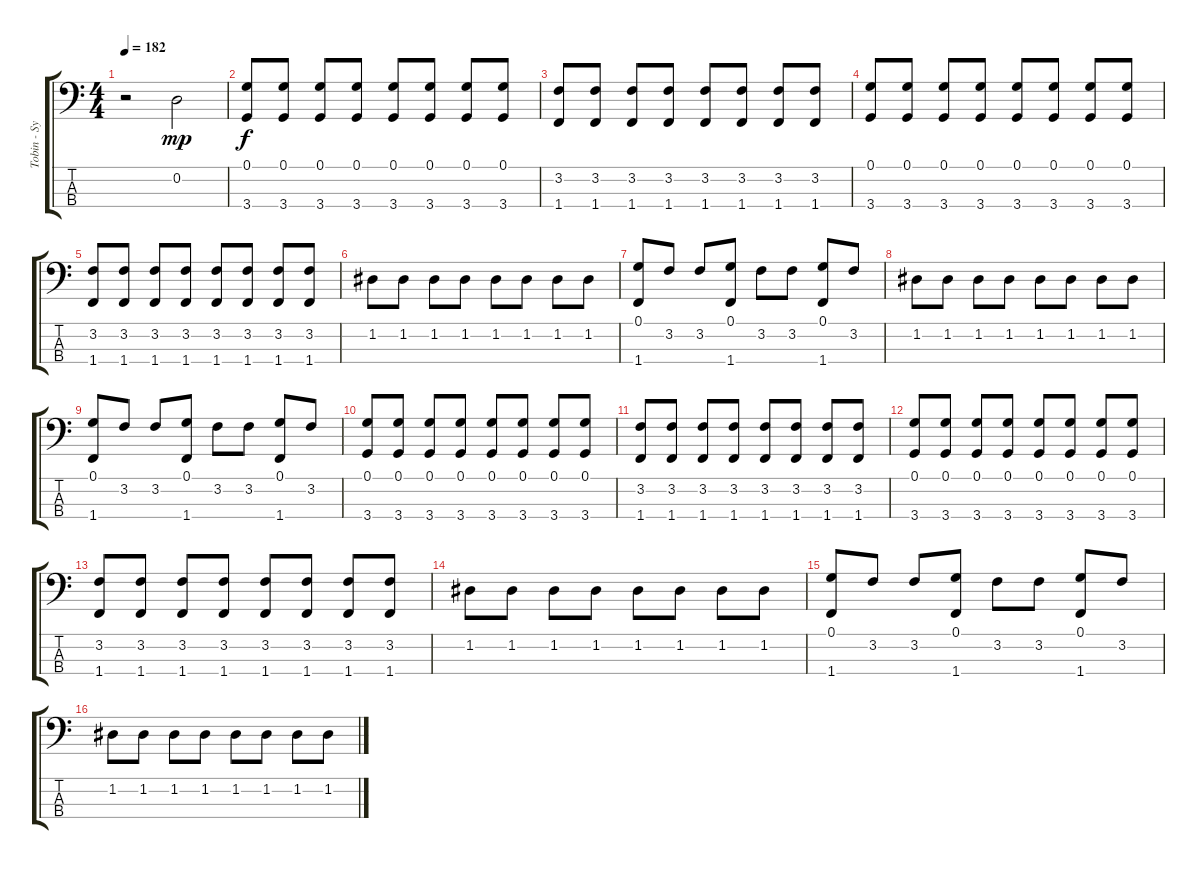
\track ("Tobin - Synth Bass" "Tobin - Sy") {instrument synthbass2}
\staff {score tabs}
\tuning (G2 D2 A1 E1) {hide}
\ts (4 4)
\tempo 182
\clef f4
\ks c
r.2{dy f} 0.2.2{dy mp} |
(0.1 3.4).8{dy f} (0.1 3.4).8 (0.1 3.4).8 (0.1 3.4).8 (0.1 3.4).8 (0.1 3.4).8 (0.1 3.4).8 (0.1 3.4).8 |
(3.2 1.4).8 (3.2 1.4).8 (3.2 1.4).8 (3.2 1.4).8 (3.2 1.4).8 (3.2 1.4).8 (3.2 1.4).8 (3.2 1.4).8 |
(0.1 3.4).8 (0.1 3.4).8 (0.1 3.4).8 (0.1 3.4).8 (0.1 3.4).8 (0.1 3.4).8 (0.1 3.4).8 (0.1 3.4).8 |
(3.2 1.4).8 (3.2 1.4).8 (3.2 1.4).8 (3.2 1.4).8 (3.2 1.4).8 (3.2 1.4).8 (3.2 1.4).8 (3.2 1.4).8 |
1.2.8 1.2.8 1.2.8 1.2.8 1.2.8 1.2.8 1.2.8 1.2.8 |
(0.1 1.4).8 3.2.8 3.2.8 (0.1 1.4).8 3.2.8 3.2.8 (0.1 1.4).8 3.2.8 |
1.2.8 1.2.8 1.2.8 1.2.8 1.2.8 1.2.8 1.2.8 1.2.8 |
(0.1 1.4).8 3.2.8 3.2.8 (0.1 1.4).8 3.2.8 3.2.8 (0.1 1.4).8 3.2.8 |
(0.1 3.4).8 (0.1 3.4).8 (0.1 3.4).8 (0.1 3.4).8 (0.1 3.4).8 (0.1 3.4).8 (0.1 3.4).8 (0.1 3.4).8 |
(3.2 1.4).8 (3.2 1.4).8 (3.2 1.4).8 (3.2 1.4).8 (3.2 1.4).8 (3.2 1.4).8 (3.2 1.4).8 (3.2 1.4).8 |
(0.1 3.4).8 (0.1 3.4).8 (0.1 3.4).8 (0.1 3.4).8 (0.1 3.4).8 (0.1 3.4).8 (0.1 3.4).8 (0.1 3.4).8 |
(3.2 1.4).8 (3.2 1.4).8 (3.2 1.4).8 (3.2 1.4).8 (3.2 1.4).8 (3.2 1.4).8 (3.2 1.4).8 (3.2 1.4).8 |
1.2.8 1.2.8 1.2.8 1.2.8 1.2.8 1.2.8 1.2.8 1.2.8 |
(0.1 1.4).8 3.2.8 3.2.8 (0.1 1.4).8 3.2.8 3.2.8 (0.1 1.4).8 3.2.8 |
1.2.8 1.2.8 1.2.8 1.2.8 1.2.8 1.2.8 1.2.8 1.2.8
